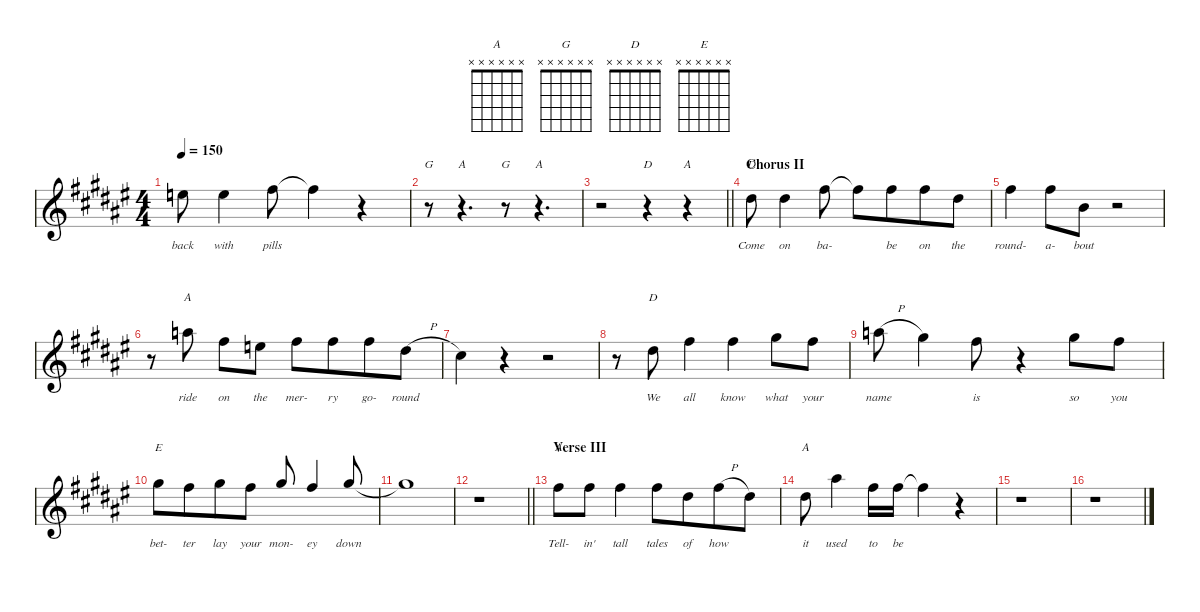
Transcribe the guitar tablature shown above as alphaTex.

\defaultSystemsLayout 4
\hideDynamics
\bracketExtendMode nobrackets
\singleTrackTrackNamePolicy hidden
\multiTrackTrackNamePolicy hidden
\firstSystemTrackNameMode fullname
\firstSystemTrackNameOrientation horizontal
\otherSystemsTrackNameOrientation horizontal
\track ("Vocals" "sax.") {instrument altosax}
\staff {score}
\tuning (E4 B3 G3 D3 A2 E2)
\displaytranspose 9
\chord ("A" x x x x x x)
\chord ("G" x x x x x x)
\chord ("D" x x x x x x)
\chord ("E" x x x x x x)
\ts (4 4)
\tempo 150
\clef g2
\ks f#
3.1{acc forcenatural}.8{lyrics (0 "back") lyrics (1 "") lyrics (2 "") lyrics (3 "") lyrics (4 "") dy f beam Down} 3.1{acc forcenatural}.4{lyrics (0 "with") lyrics (1 "") lyrics (2 "") lyrics (3 "") lyrics (4 "") beam Down} 5.1{acc #}.8{lyrics (0 "pills") lyrics (1 "") lyrics (2 "") lyrics (3 "") lyrics (4 "") beam Down} 5.1{t acc #}.4{beam Down} r.4{beam Down} |
r.8{ch "G" beam Down} r.4{d ch "A" beam Down} r.8{ch "G" beam Down} r.4{d ch "A" beam Down} |
\barLineRight lightlight
r.2{beam Down} r.4{ch "D" beam Down} r.4{ch "A" beam Down} |
\section ("" "Chorus II")
2.1{acc #}.8{ch "D" lyrics (0 "Come") lyrics (1 "") lyrics (2 "") lyrics (3 "") lyrics (4 "") beam Down} 2.1{acc #}.4{lyrics (0 "on") lyrics (1 "") lyrics (2 "") lyrics (3 "") lyrics (4 "") beam Down} 5.1{acc #}.8{lyrics (0 "ba-") lyrics (1 "") lyrics (2 "") lyrics (3 "") lyrics (4 "") beam Down} 5.1{t acc #}.8{beam Down} 5.1{acc #}.8{lyrics (0 "be") lyrics (1 "") lyrics (2 "") lyrics (3 "") lyrics (4 "") beam Down beam merge} 5.1{acc #}.8{lyrics (0 "on") lyrics (1 "") lyrics (2 "") lyrics (3 "") lyrics (4 "") beam Down} 2.1{acc #}.8{lyrics (0 "the") lyrics (1 "") lyrics (2 "") lyrics (3 "") lyrics (4 "") beam Down} |
5.1{acc #}.4{lyrics (0 "round-") lyrics (1 "") lyrics (2 "") lyrics (3 "") lyrics (4 "") beam Down} 5.1{acc #}.8{lyrics (0 "a-") lyrics (1 "") lyrics (2 "") lyrics (3 "") lyrics (4 "") beam Down} 3.2{acc forcenatural}.8{lyrics (0 "bout") lyrics (1 "") lyrics (2 "") lyrics (3 "") lyrics (4 "") beam Down} r.2{beam Down} |
r.8{beam Down} 8.1{acc forcenatural}.8{ch "A" lyrics (0 "ride") lyrics (1 "") lyrics (2 "") lyrics (3 "") lyrics (4 "") beam Down} 5.1{acc #}.8{lyrics (0 "on") lyrics (1 "") lyrics (2 "") lyrics (3 "") lyrics (4 "") beam Down} 3.1{acc forcenatural}.8{lyrics (0 "the") lyrics (1 "") lyrics (2 "") lyrics (3 "") lyrics (4 "") beam Down} 5.1{acc #}.8{lyrics (0 "mer-") lyrics (1 "") lyrics (2 "") lyrics (3 "") lyrics (4 "") beam Down} 5.1{acc #}.8{lyrics (0 "ry") lyrics (1 "") lyrics (2 "") lyrics (3 "") lyrics (4 "") beam Down beam merge} 5.1{acc #}.8{lyrics (0 "go-") lyrics (1 "") lyrics (2 "") lyrics (3 "") lyrics (4 "") beam Down} 2.1{h acc #}.8{lyrics (0 "round ") lyrics (1 "") lyrics (2 "") lyrics (3 "") lyrics (4 "") beam Down} |
0.1{acc #}.4{lyrics (0 " ") lyrics (1 "") lyrics (2 "") lyrics (3 "") lyrics (4 "") beam Down} r.4{beam Down} r.2{beam Down} |
r.8{beam Down} 7.2{acc #}.8{ch "D" lyrics (0 "We") lyrics (1 "") lyrics (2 "") lyrics (3 "") lyrics (4 "") beam Down} 5.1{acc #}.4{lyrics (0 "all") lyrics (1 "") lyrics (2 "") lyrics (3 "") lyrics (4 "") beam Down} 5.1{acc #}.4{lyrics (0 "know") lyrics (1 "") lyrics (2 "") lyrics (3 "") lyrics (4 "") beam Down} 7.1{acc #}.8{lyrics (0 "what") lyrics (1 "") lyrics (2 "") lyrics (3 "") lyrics (4 "") beam Down} 5.1{acc #}.8{lyrics (0 "your") lyrics (1 "") lyrics (2 "") lyrics (3 "") lyrics (4 "") beam Down} |
8.1{h acc forcenatural}.8{lyrics (0 "name ") lyrics (1 "") lyrics (2 "") lyrics (3 "") lyrics (4 "") beam Down} 7.1{acc #}.4{lyrics (0 " ") lyrics (1 "") lyrics (2 "") lyrics (3 "") lyrics (4 "") beam Down} 5.1{acc #}.8{lyrics (0 "is") lyrics (1 "") lyrics (2 "") lyrics (3 "") lyrics (4 "") beam Down} r.4{beam Down} 7.1{acc #}.8{lyrics (0 "so") lyrics (1 "") lyrics (2 "") lyrics (3 "") lyrics (4 "") beam Down} 5.1{acc #}.8{lyrics (0 "you") lyrics (1 "") lyrics (2 "") lyrics (3 "") lyrics (4 "") beam Down} |
7.1{acc #}.8{ch "E" lyrics (0 "bet-") lyrics (1 "") lyrics (2 "") lyrics (3 "") lyrics (4 "") beam Down} 5.1{acc #}.8{lyrics (0 "ter") lyrics (1 "") lyrics (2 "") lyrics (3 "") lyrics (4 "") beam Down beam merge} 7.1{acc #}.8{lyrics (0 "lay") lyrics (1 "") lyrics (2 "") lyrics (3 "") lyrics (4 "") beam Down} 5.1{acc #}.8{lyrics (0 "your") lyrics (1 "") lyrics (2 "") lyrics (3 "") lyrics (4 "") beam Down} 7.1{acc #}.8{lyrics (0 "mon-") lyrics (1 "") lyrics (2 "") lyrics (3 "") lyrics (4 "") beam Up} 5.1{acc #}.4{lyrics (0 "ey") lyrics (1 "") lyrics (2 "") lyrics (3 "") lyrics (4 "") beam Up} 7.1{acc #}.8{lyrics (0 "down") lyrics (1 "") lyrics (2 "") lyrics (3 "") lyrics (4 "") beam Up} |
7.1{t acc #}.1{beam Down} |
\barLineRight lightlight
r.1{beam Down} |
\section ("" "Verse III")
10.2{acc #}.8{ch "A" lyrics (0 "Tell-") lyrics (1 "") lyrics (2 "") lyrics (3 "") lyrics (4 "") beam Down} 5.1{acc #}.8{lyrics (0 "in'") lyrics (1 "") lyrics (2 "") lyrics (3 "") lyrics (4 "") beam Down} 5.1{acc #}.4{lyrics (0 "tall") lyrics (1 "") lyrics (2 "") lyrics (3 "") lyrics (4 "") beam Down} 5.1{acc #}.8{lyrics (0 "tales") lyrics (1 "") lyrics (2 "") lyrics (3 "") lyrics (4 "") beam Down} 2.1{acc #}.8{lyrics (0 "of") lyrics (1 "") lyrics (2 "") lyrics (3 "") lyrics (4 "") beam Down beam merge} 5.1{h acc #}.8{lyrics (0 "how ") lyrics (1 "") lyrics (2 "") lyrics (3 "") lyrics (4 "") beam Down} 2.1{acc #}.8{lyrics (0 " ") lyrics (1 "") lyrics (2 "") lyrics (3 "") lyrics (4 "") beam Down} |
2.1{acc #}.8{ch "A" lyrics (0 "it") lyrics (1 "") lyrics (2 "") lyrics (3 "") lyrics (4 "") beam Down} 9.1{acc #}.4{lyrics (0 "used") lyrics (1 "") lyrics (2 "") lyrics (3 "") lyrics (4 "") beam Down} 5.1{acc #}.16{lyrics (0 "to") lyrics (1 "") lyrics (2 "") lyrics (3 "") lyrics (4 "") beam Down} 5.1{acc #}.16{lyrics (0 "be") lyrics (1 "") lyrics (2 "") lyrics (3 "") lyrics (4 "") beam Down} 5.1{t acc #}.4{beam Down} r.4{beam Down} |
r.1{beam Down} |
r.1{beam Down}
